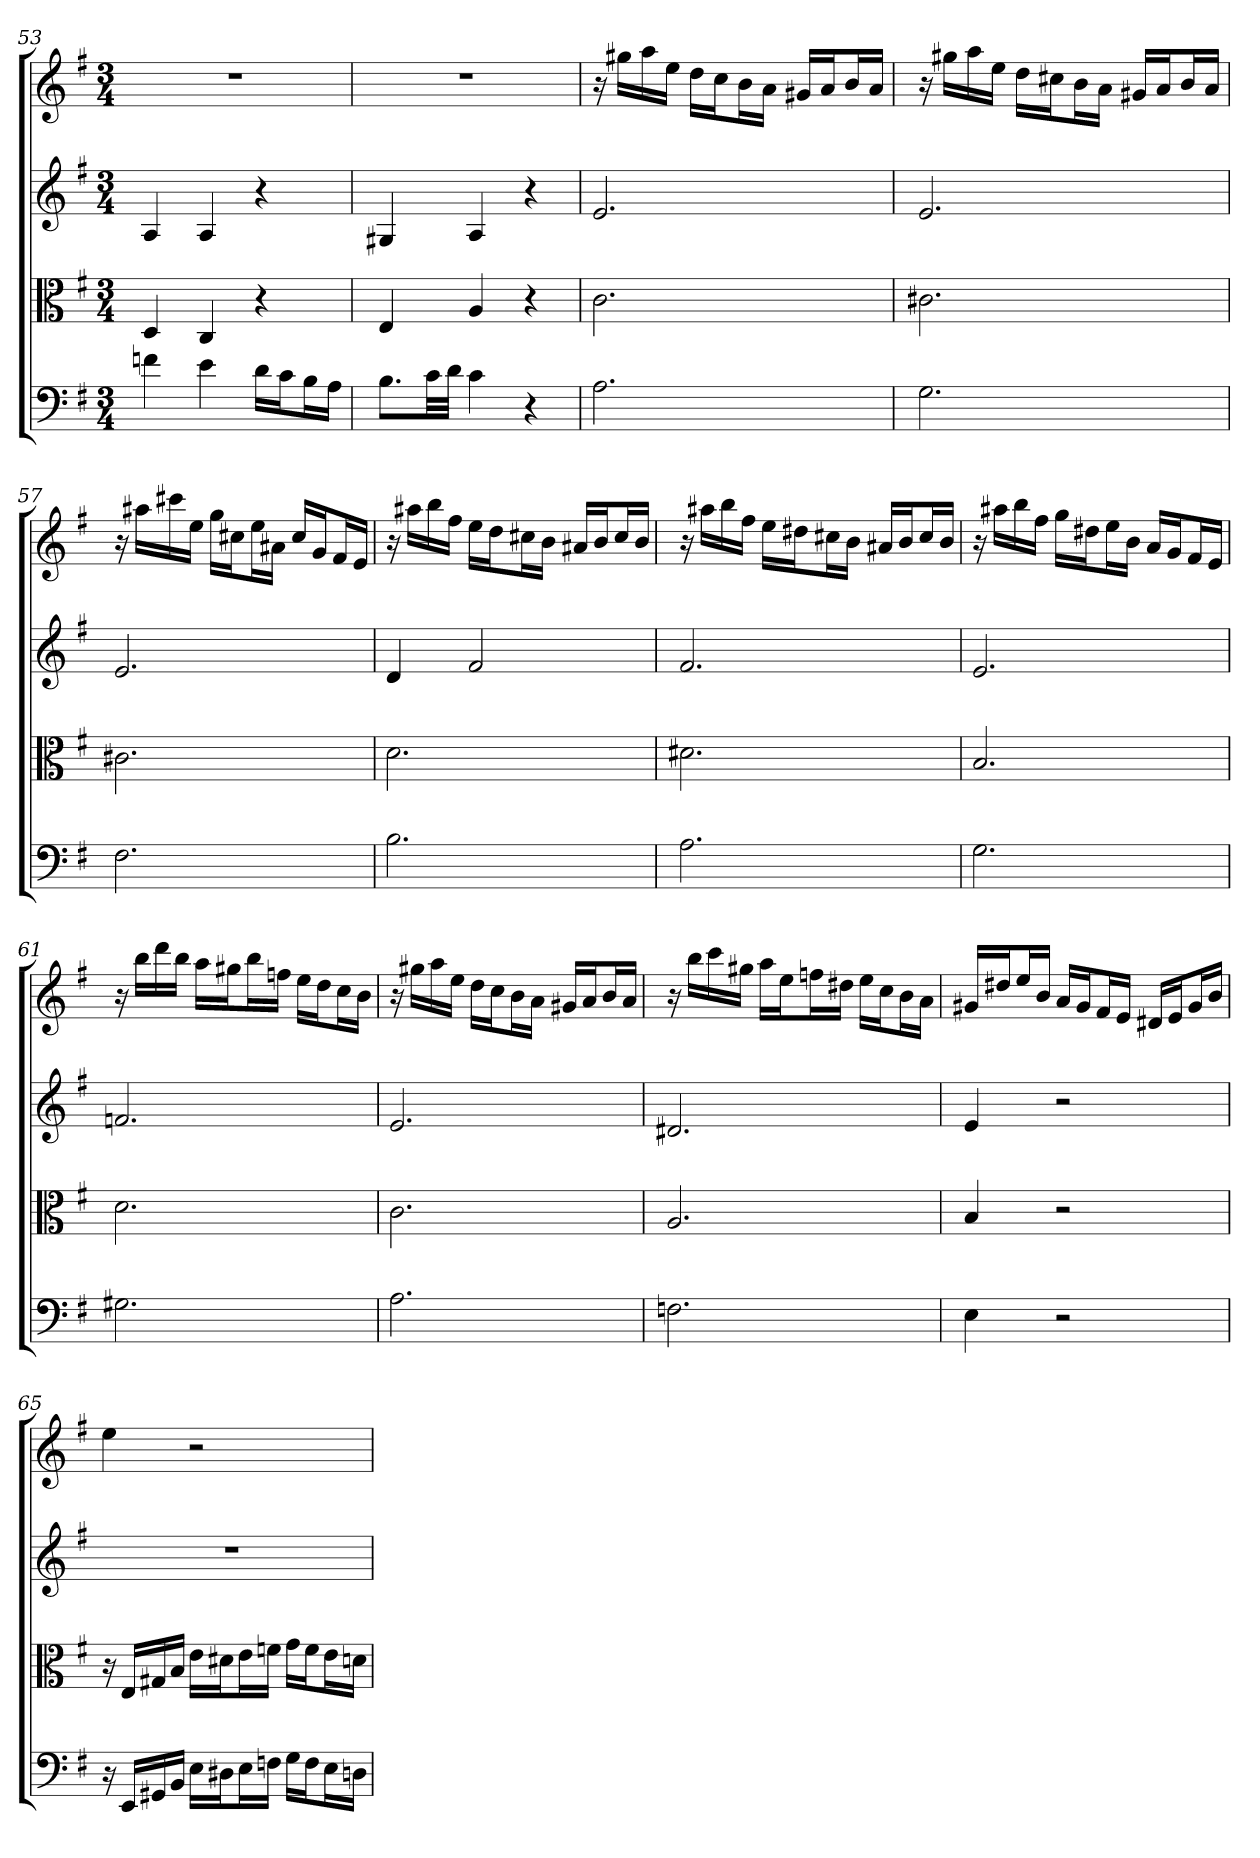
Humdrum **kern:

**kern	**kern	**kern	**kern
*part4	*part3	*part2	*part1
*staff4	*staff3	*staff2	*staff1
*clefF4	*clefC3	*clefG2	*clefG2
*k[f#]	*k[f#]	*k[f#]	*k[f#]
*G:	*G:	*G:	*G:
*M3/4	*M3/4	*M3/4	*M3/4
=53	=53	=53	=53
4fn	4D	4A	2.r
4e	4C	4A	.
16d\LL	4r	4r	.
16c\J	.	.	.
16B\L	.	.	.
16A\JJ	.	.	.
=54	=54	=54	=54
8.B\L	4E	4G#X	2.r
32c\LL	.	.	.
32d\JJJ	.	.	.
4c	4A	4A	.
4r	4r	4r	.
=55	=55	=55	=55
2.A	2.c	2.e	16r
.	.	.	16gg#X\LL
.	.	.	16aa\
.	.	.	16ee\JJ
.	.	.	16dd\LL
.	.	.	16cc\J
.	.	.	16b\L
.	.	.	16a\JJ
.	.	.	16g#X/LL
.	.	.	16a/J
.	.	.	16b/L
.	.	.	16a/JJ
=56	=56	=56	=56
2.G	2.c#X	2.e	16r
.	.	.	16gg#X\LL
.	.	.	16aa\
.	.	.	16ee\JJ
.	.	.	16dd\LL
.	.	.	16cc#X\J
.	.	.	16b\L
.	.	.	16a\JJ
.	.	.	16g#X/LL
.	.	.	16a/J
.	.	.	16b/L
.	.	.	16a/JJ
=57	=57	=57	=57
2.F#	2.c#X	2.e	16r
.	.	.	16aa#X\LL
.	.	.	16ccc#X\
.	.	.	16ee\JJ
.	.	.	16gg\LL
.	.	.	16cc#X\J
.	.	.	16ee\L
.	.	.	16a#X\JJ
.	.	.	16cc#/LL
.	.	.	16g/J
.	.	.	16f#/L
.	.	.	16e/JJ
=58	=58	=58	=58
2.B	2.d	4d	16r
.	.	.	16aa#X\LL
.	.	.	16bb\
.	.	.	16ff#\JJ
.	.	2f#	16ee\LL
.	.	.	16dd\J
.	.	.	16cc#X\L
.	.	.	16b\JJ
.	.	.	16a#X/LL
.	.	.	16b/J
.	.	.	16cc#/L
.	.	.	16b/JJ
=59	=59	=59	=59
2.A	2.d#X	2.f#	16r
.	.	.	16aa#X\LL
.	.	.	16bb\
.	.	.	16ff#\JJ
.	.	.	16ee\LL
.	.	.	16dd#X\J
.	.	.	16cc#X\L
.	.	.	16b\JJ
.	.	.	16a#X/LL
.	.	.	16b/J
.	.	.	16cc#/L
.	.	.	16b/JJ
=60	=60	=60	=60
2.G	2.B	2.e	16r
.	.	.	16aa#X\LL
.	.	.	16bb\
.	.	.	16ff#\JJ
.	.	.	16gg\LL
.	.	.	16dd#X\J
.	.	.	16ee\L
.	.	.	16b\JJ
.	.	.	16a/LL
.	.	.	16g/J
.	.	.	16f#/L
.	.	.	16e/JJ
=61	=61	=61	=61
2.G#X	2.d	2.fn	16r
.	.	.	16bb\LL
.	.	.	16ddd\
.	.	.	16bb\JJ
.	.	.	16aa\LL
.	.	.	16gg#X\J
.	.	.	16bb\L
.	.	.	16ffn\JJ
.	.	.	16ee\LL
.	.	.	16dd\J
.	.	.	16cc\L
.	.	.	16b\JJ
=62	=62	=62	=62
2.A	2.c	2.e	16r
.	.	.	16gg#X\LL
.	.	.	16aa\
.	.	.	16ee\JJ
.	.	.	16dd\LL
.	.	.	16cc\J
.	.	.	16b\L
.	.	.	16a\JJ
.	.	.	16g#X/LL
.	.	.	16a/J
.	.	.	16b/L
.	.	.	16a/JJ
=63	=63	=63	=63
2.Fn	2.A	2.d#X	16r
.	.	.	16bb\LL
.	.	.	16ccc\
.	.	.	16gg#X\JJ
.	.	.	16aa\LL
.	.	.	16ee\J
.	.	.	16ffn\L
.	.	.	16dd#X\JJ
.	.	.	16ee\LL
.	.	.	16cc\J
.	.	.	16b\L
.	.	.	16a\JJ
=64	=64	=64	=64
4E	4B	4e	16g#X/LL
.	.	.	16dd#X/J
.	.	.	16ee/L
.	.	.	16b/JJ
2r	2r	2r	16a/LL
.	.	.	16g#/J
.	.	.	16f#/L
.	.	.	16e/JJ
.	.	.	16d#X/LL
.	.	.	16e/J
.	.	.	16g#/L
.	.	.	16b/JJ
=65	=65	=65	=65
16r	16r	2.r	4ee
16EE/LL	16E/LL	.	.
16GG#X/	16G#X/	.	.
16BB/JJ	16B/JJ	.	.
16E\LL	16e\LL	.	2r
16D#X\J	16d#X\J	.	.
16E\L	16e\L	.	.
16Fn\JJ	16fn\JJ	.	.
16G\LL	16g\LL	.	.
16F\J	16f\J	.	.
16E\L	16e\L	.	.
16Dn\JJ	16dn\JJ	.	.
=	=	=	=
*-	*-	*-	*-
